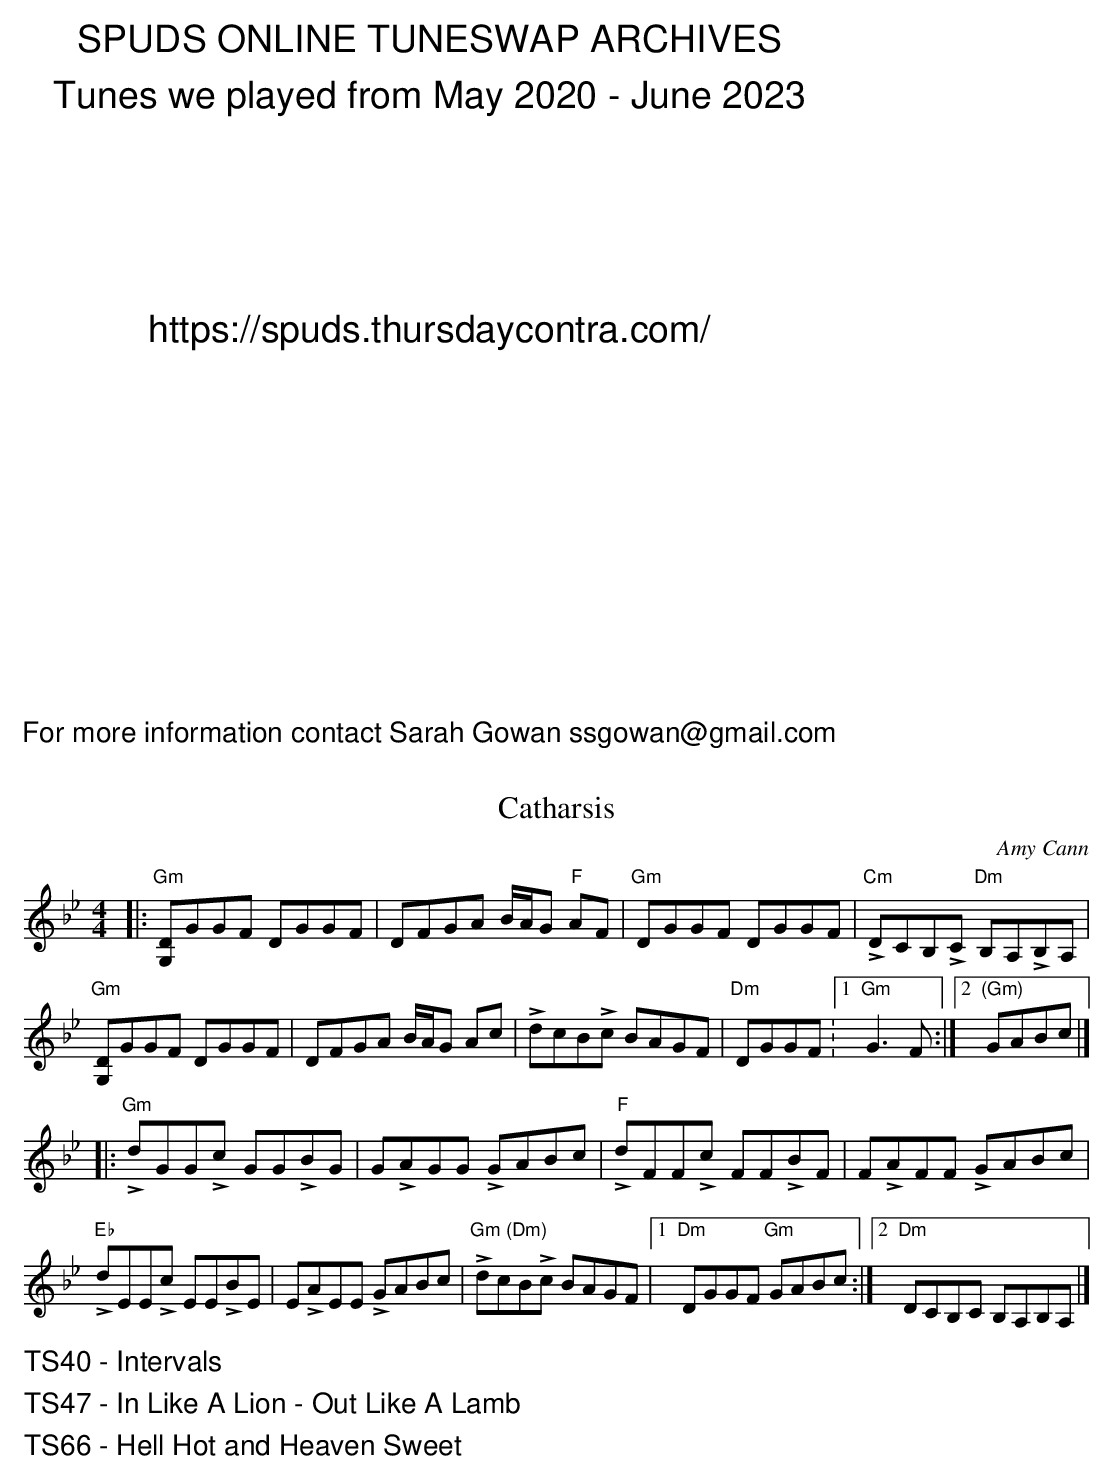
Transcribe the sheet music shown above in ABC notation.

X:1
T: Catharsis
C: Amy Cann
M: 4/4
L: 1/8
K: G minor
|:"Gm"[DG,]GGF DGGF | DFGA B/A/G "F"AF | "Gm"DGGF DGGF | "Cm"LDCB,LC "Dm"B,A,LB,A, |
  "Gm"[DG,]GGF DGGF | DFGA B/A/G Ac | LdcBLc BAGF | "Dm"DGGF .|1"Gm"G3F :|2 "(Gm)"GABc |]
|:"Gm"LdGGLc GGLBG | GLAGG LGABc | "F"LdFFLc FFLBF | FLAFF LGABc |
  "Eb"LdEELc EELBE | ELAEE LGABc | "Gm (Dm)"LdcBLc BAGF |1 "Dm"DGGF "Gm"GABc :|2 "Dm"DCB,C B,A,B,A, |]
